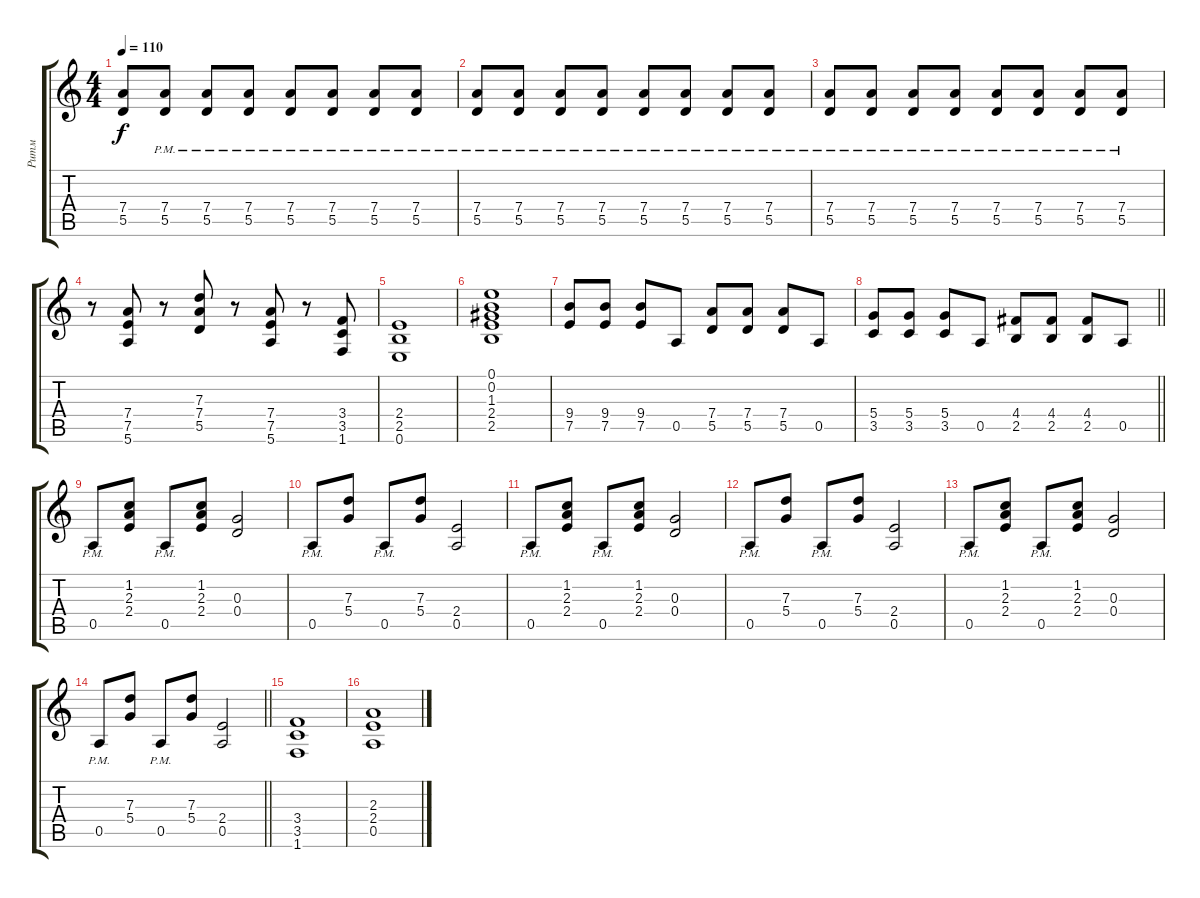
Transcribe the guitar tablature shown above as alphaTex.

\track ("Ритм" "Ритм") {instrument distortionguitar}
\staff {score tabs}
\tuning (E4 B3 G3 D3 A2 E2) {hide}
\ts (4 4)
\tempo 110
\clef g2
\ks c
(7.4 5.5).8{dy f instrument distortionguitar} (7.4{pm} 5.5{pm}).8 (7.4{pm} 5.5{pm}).8 (7.4{pm} 5.5{pm}).8 (7.4{pm} 5.5{pm}).8 (7.4{pm} 5.5{pm}).8 (7.4{pm} 5.5{pm}).8 (7.4{pm} 5.5{pm}).8 |
(7.4{pm} 5.5{pm}).8 (7.4{pm} 5.5{pm}).8 (7.4{pm} 5.5{pm}).8 (7.4{pm} 5.5{pm}).8 (7.4{pm} 5.5{pm}).8 (7.4{pm} 5.5{pm}).8 (7.4{pm} 5.5{pm}).8 (7.4{pm} 5.5{pm}).8 |
(7.4{pm} 5.5{pm}).8 (7.4{pm} 5.5{pm}).8 (7.4{pm} 5.5{pm}).8 (7.4{pm} 5.5{pm}).8 (7.4{pm} 5.5{pm}).8 (7.4{pm} 5.5{pm}).8 (7.4{pm} 5.5{pm}).8 (7.4{pm} 5.5{pm}).8 |
r.8 (7.4 7.5 5.6).8 r.8 (7.3 7.4 5.5).8 r.8 (7.4 7.5 5.6).8 r.8 (3.4 3.5 1.6).8 |
(2.4 2.5 0.6).1 |
(0.1 0.2 1.3 2.4 2.5).1 |
(9.4 7.5).8 (9.4 7.5).8 (9.4 7.5).8 0.5.8 (7.4 5.5).8 (7.4 5.5).8 (7.4 5.5).8 0.5.8 |
\barLineRight lightlight
(5.4 3.5).8 (5.4 3.5).8 (5.4 3.5).8 0.5.8 (4.4 2.5).8 (4.4 2.5).8 (4.4 2.5).8 0.5.8 |
0.5{pm}.8 (1.2 2.3 2.4).8 0.5{pm}.8 (1.2 2.3 2.4).8 (0.3 0.4).2 |
0.5{pm}.8 (7.3 5.4).8 0.5{pm}.8 (7.3 5.4).8 (2.4 0.5).2 |
0.5{pm}.8 (1.2 2.3 2.4).8 0.5{pm}.8 (1.2 2.3 2.4).8 (0.3 0.4).2 |
0.5{pm}.8 (7.3 5.4).8 0.5{pm}.8 (7.3 5.4).8 (2.4 0.5).2 |
0.5{pm}.8 (1.2 2.3 2.4).8 0.5{pm}.8 (1.2 2.3 2.4).8 (0.3 0.4).2 |
\barLineRight lightlight
0.5{pm}.8 (7.3 5.4).8 0.5{pm}.8 (7.3 5.4).8 (2.4 0.5).2 |
(3.4 3.5 1.6).1 |
(2.3 2.4 0.5).1
